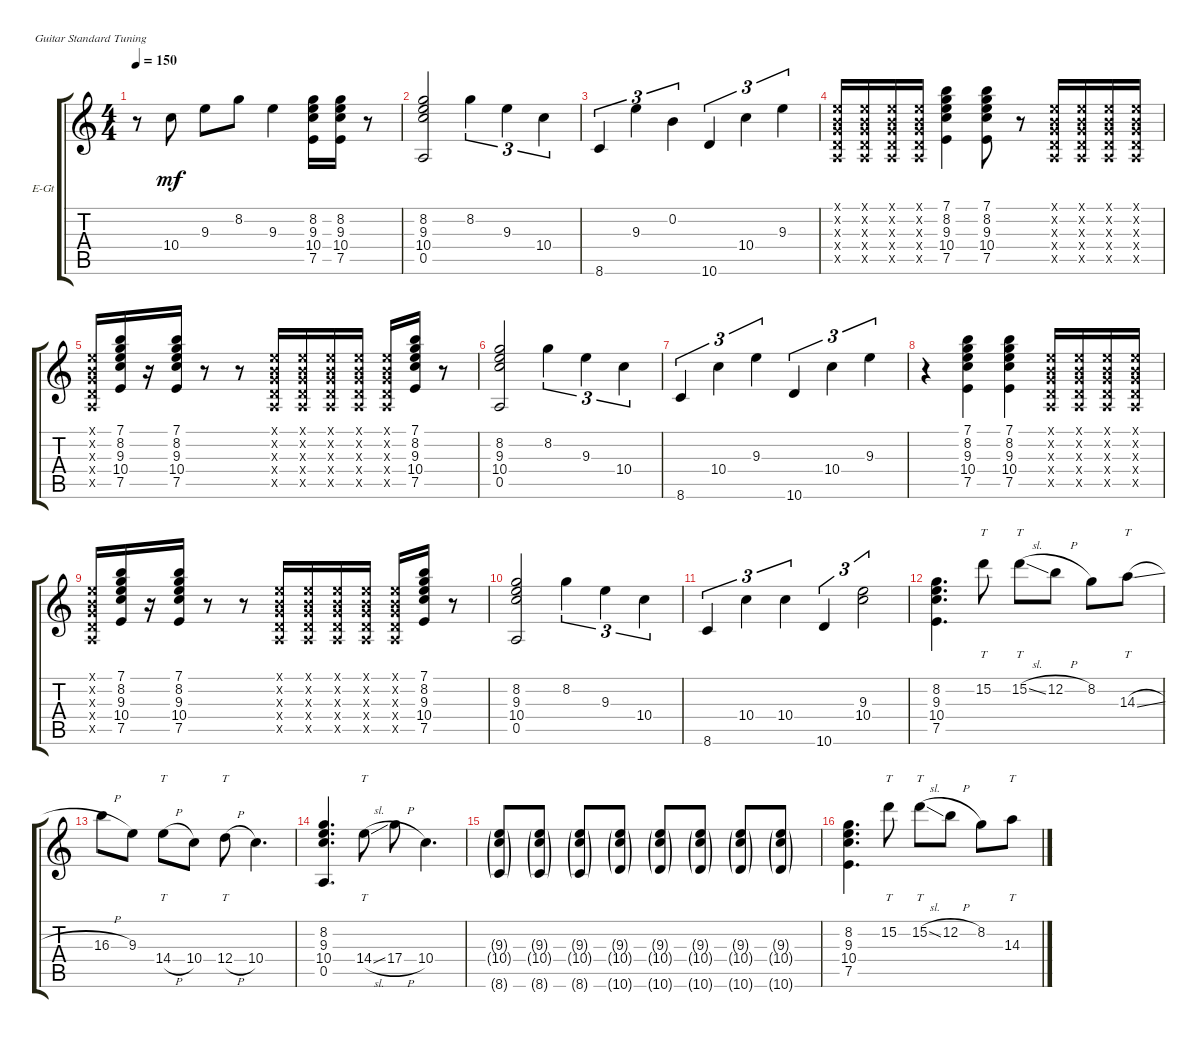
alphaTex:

\defaultSystemsLayout 4
\bracketExtendMode groupsimilarinstruments
\firstSystemTrackNameOrientation horizontal
\otherSystemsTrackNameOrientation horizontal
\track ("Electric Guitar (Left)" "E-Gt") {instrument electricguitarclean}
\staff {score tabs}
\tuning (E4 B3 G3 D3 A2 E2)
\ts (4 4)
\tempo 150
\clef g2
\ks c
r.8{dy mf} 10.4.8 9.3.8 8.2.8 9.3.4 (7.5 10.4 9.3 8.2).16 (8.2 9.3 10.4 7.5).16 r.8 |
(0.5 10.4 9.3 8.2).2 8.2.4{tu (3 2)} 9.3.4{tu (3 2)} 10.4.4{tu (3 2)} |
8.6.4{tu (3 2)} 9.3.4{tu (3 2)} 0.2.4{tu (3 2)} 10.6.4{tu (3 2)} 10.4.4{tu (3 2)} 9.3.4{tu (3 2)} |
(0.5{x} 0.4{x} 0.3{x} 0.2{x} 0.1{x}).16 (0.2{x} 0.5{x} 0.4{x} 0.3{x} 0.1{x}).16 (0.2{x} 0.5{x} 0.4{x} 0.3{x} 0.1{x}).16 (0.2{x} 0.3{x} 0.4{x} 0.5{x} 0.1{x}).16 (7.5 10.4 9.3 8.2 7.1).4 (7.5 10.4 9.3 8.2 7.1).8 r.8 (0.5{x} 0.4{x} 0.3{x} 0.2{x} 0.1{x}).16 (0.2{x} 0.5{x} 0.4{x} 0.3{x} 0.1{x}).16 (0.2{x} 0.5{x} 0.4{x} 0.3{x} 0.1{x}).16 (0.2{x} 0.3{x} 0.4{x} 0.5{x} 0.1{x}).16 |
(0.2{x} 0.3{x} 0.4{x} 0.5{x} 0.1{x}).16 (7.5 10.4 9.3 8.2 7.1).16 r.16 (7.5 10.4 9.3 8.2 7.1).16 r.8 r.8 (0.5{x} 0.4{x} 0.3{x} 0.2{x} 0.1{x}).16 (0.2{x} 0.5{x} 0.4{x} 0.3{x} 0.1{x}).16 (0.2{x} 0.5{x} 0.4{x} 0.3{x} 0.1{x}).16 (0.2{x} 0.3{x} 0.4{x} 0.5{x} 0.1{x}).16 (0.2{x} 0.3{x} 0.4{x} 0.5{x} 0.1{x}).16 (7.5 10.4 9.3 8.2 7.1).16 r.8 |
(0.5 10.4 9.3 8.2).2 8.2.4{tu (3 2)} 9.3.4{tu (3 2)} 10.4.4{tu (3 2)} |
8.6.4{tu (3 2)} 10.4.4{tu (3 2)} 9.3.4{tu (3 2)} 10.6.4{tu (3 2)} 10.4.4{tu (3 2)} 9.3.4{tu (3 2)} |
r.4 (7.5 10.4 9.3 8.2 7.1).4 (7.5 10.4 9.3 8.2 7.1).4 (0.5{x} 0.4{x} 0.3{x} 0.2{x} 0.1{x}).16 (0.2{x} 0.5{x} 0.4{x} 0.3{x} 0.1{x}).16 (0.2{x} 0.5{x} 0.4{x} 0.3{x} 0.1{x}).16 (0.2{x} 0.3{x} 0.4{x} 0.5{x} 0.1{x}).16 |
(0.2{x} 0.3{x} 0.4{x} 0.5{x} 0.1{x}).16 (7.5 10.4 9.3 8.2 7.1).16 r.16 (7.5 10.4 9.3 8.2 7.1).16 r.8 r.8 (0.5{x} 0.4{x} 0.3{x} 0.2{x} 0.1{x}).16 (0.2{x} 0.5{x} 0.4{x} 0.3{x} 0.1{x}).16 (0.2{x} 0.5{x} 0.4{x} 0.3{x} 0.1{x}).16 (0.2{x} 0.3{x} 0.4{x} 0.5{x} 0.1{x}).16 (0.2{x} 0.3{x} 0.4{x} 0.5{x} 0.1{x}).16 (7.5 10.4 9.3 8.2 7.1).16 r.8 |
(0.5 10.4 9.3 8.2).2 8.2.4{tu (3 2)} 9.3.4{tu (3 2)} 10.4.4{tu (3 2)} |
8.6.4{tu (3 2)} 10.4.4{tu (3 2)} 10.4.4{tu (3 2)} 10.6.4{tu (3 2)} (10.4 9.3).2{tu (3 2)} |
(7.5 10.4 9.3 8.2).4{d} 15.2.8{tt} 15.2{sl}.8{tt} 12.2{h}.8 8.2.8 14.3{sl}.8{tt} |
16.3{h}.8 9.3.8 14.4{h}.8{tt} 10.4.8 12.4{h}.8{tt} 10.4.4{d} |
(0.5 10.4 9.3 8.2).4{d} 14.4{sl}.8{tt} 17.4{h}.8 10.4.4{d} |
(10.4{g} 9.3{g} 8.6{g}).8 (10.4{g} 9.3{g} 8.6{g}).8 (10.4{g} 9.3{g} 8.6{g}).8 (10.4{g} 9.3{g} 10.6{g}).8 (10.4{g} 9.3{g} 10.6{g}).8 (10.4{g} 9.3{g} 10.6{g}).8 (10.4{g} 9.3{g} 10.6{g}).8 (10.4{g} 9.3{g} 10.6{g}).8 |
(7.5 10.4 9.3 8.2).4{d} 15.2.8{tt} 15.2{sl}.8{tt} 12.2{h}.8 8.2.8 14.3{sl}.8{tt}
